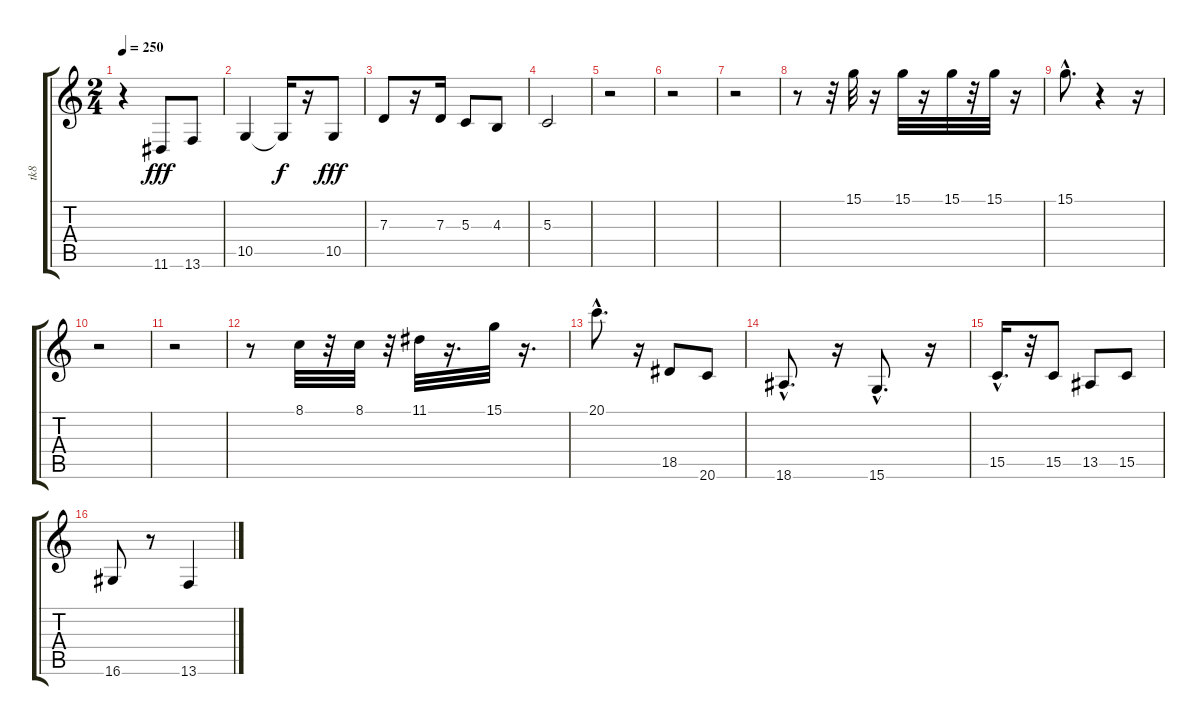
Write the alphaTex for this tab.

\track ("tk8" "tk8") {instrument trumpet}
\staff {score tabs}
\tuning (E4 B3 G3 D3 A2 E2) {hide}
\ts (2 4)
\tempo 250
\clef g2
\ks c
r.4{dy fff} 11.6.8 13.6.8 |
10.5.4 10.5{t}.16{dy f} r.16 10.5.8{dy fff} |
7.3.8 r.16 7.3.16 5.3.8 4.3.8 |
5.3.2 |
r.2 |
r.2 |
r.2 |
r.8 r.32 15.1.32 r.16 15.1.32 r.16 15.1.32 r.32 15.1.32 r.16 |
15.1{hac}.8{d} r.4 r.16 |
r.2 |
r.2 |
r.8 8.1.32 r.32 8.1.32 r.32 11.1.32 r.16{d} 15.1.32 r.16{d} |
20.1{hac}.8{d} r.16 18.5.8 20.6.8 |
18.6{hac}.8{d} r.16 15.6{hac}.8{d} r.16 |
15.5{hac}.16{d} r.32 15.5.8 13.5.8 15.5.8 |
16.6.8 r.8 13.6.4
